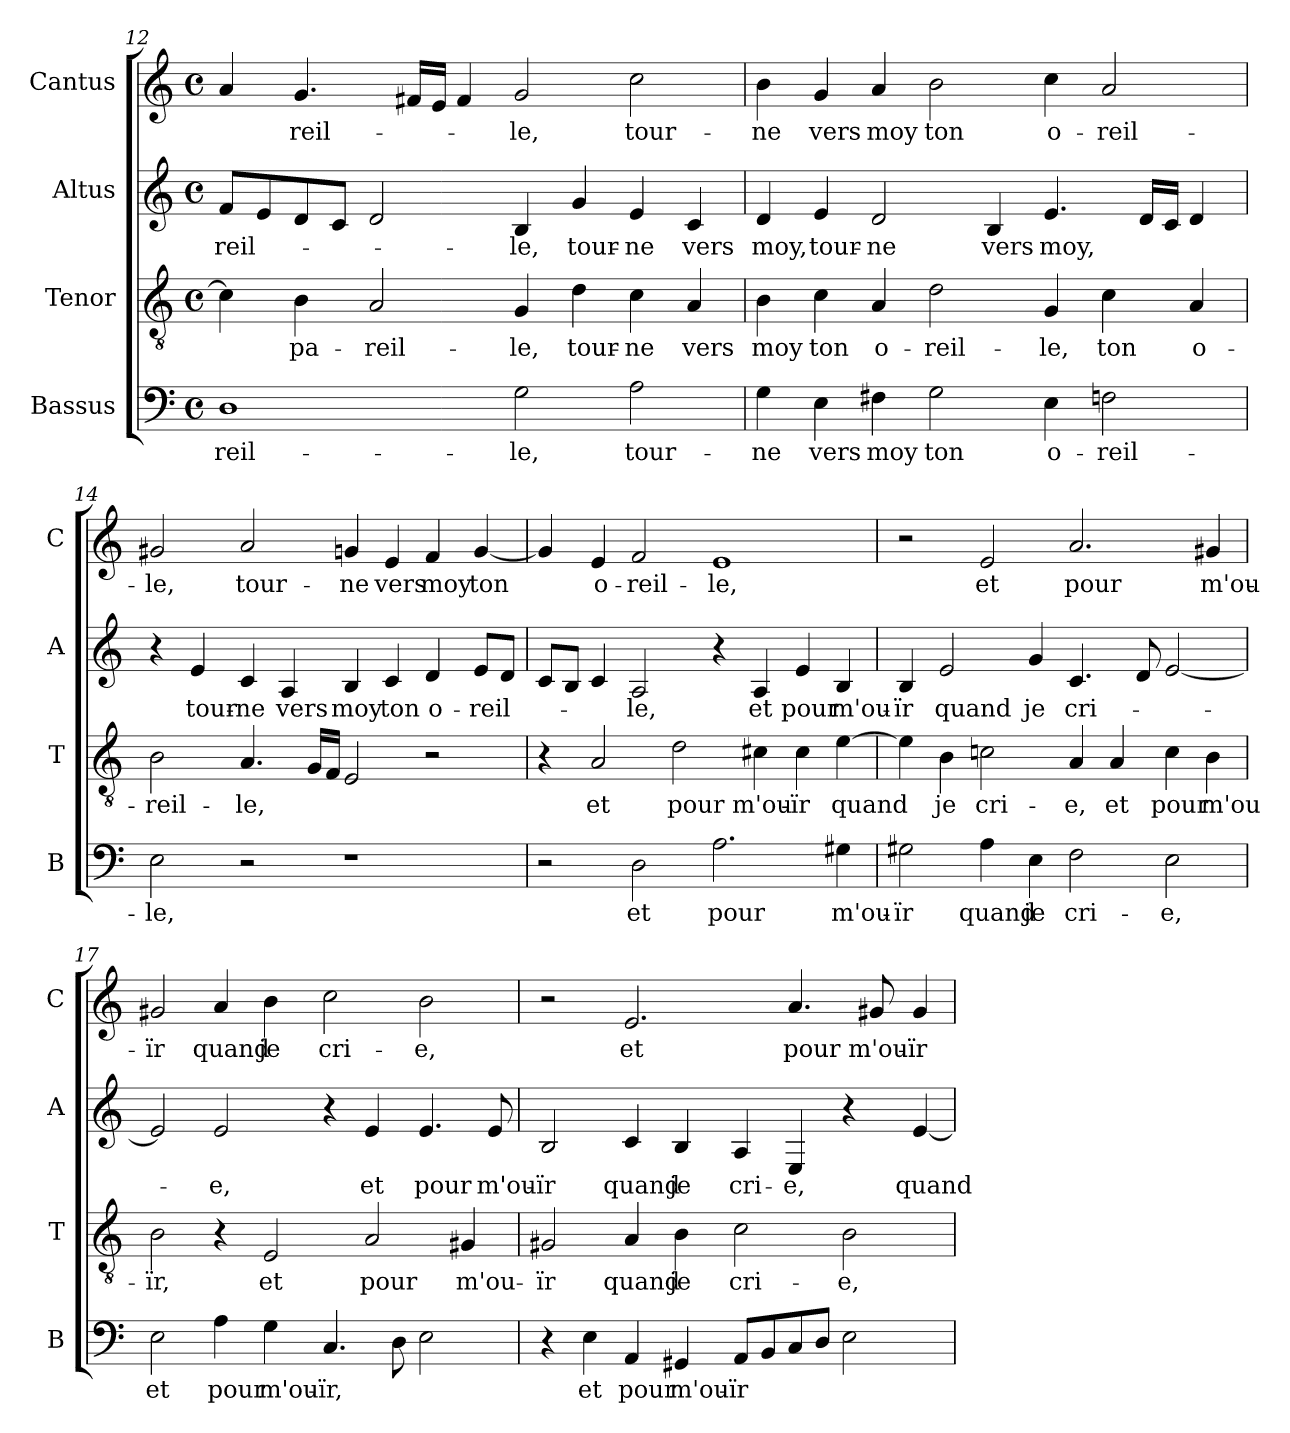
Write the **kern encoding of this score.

**kern	**text	**kern	**text	**kern	**text	**kern	**text
*part4	*part4	*part3	*part3	*part2	*part2	*part1	*part1
*staff4	*staff4	*staff3	*staff3	*staff2	*staff2	*staff1	*staff1
*I"Bassus	*	*I"Tenor	*	*I"Altus	*	*I"Cantus	*
*I'B	*	*I'T	*	*I'A	*	*I'C	*
*clefF4	*	*clefGv2	*	*clefG2	*	*clefG2	*
*k[]	*	*k[]	*	*k[]	*	*k[]	*
*C:	*	*C:	*	*C:	*	*C:	*
*M4/4	*	*M4/4	*	*M4/4	*	*M4/4	*
*met(c)	*	*met(c)	*	*met(c)	*	*met(c)	*
=12	=12	=12	=12	=12	=12	=12	=12
!	!LO:LY:b	!	!	!	!LO:LY:b	!	!
1D	-reil-	4c\]	.	8f/L	-reil-	4a/	.
.	.	.	.	8e/	.	.	.
!	!	!	!LO:LY:b	!	!	!	!LO:LY:b
.	.	4B\	-pa-	8d/	.	4.g/	-reil-
.	.	.	.	8c/J	.	.	.
!	!	!	!LO:LY:b	!	!	!	!
.	.	2A/	-reil-	2d/	.	.	.
.	.	.	.	.	.	16f#X/LL	.
.	.	.	.	.	.	16e/JJ	.
.	.	.	.	.	.	4f#/	.
!	!LO:LY:b	!	!LO:LY:b	!	!LO:LY:b	!	!LO:LY:b
2G\	-le,	4G/	-le,	4B/	-le,	2g/	-le,
!	!	!	!LO:LY:b	!	!LO:LY:b	!	!
.	.	4d\	tour-	4g/	tour-	.	.
!	!LO:LY:b	!	!LO:LY:b	!	!LO:LY:b	!	!LO:LY:b
2A\	tour-	4c\	-ne	4e/	-ne	2cc\	tour-
!	!	!	!LO:LY:b	!	!LO:LY:b	!	!
.	.	4A/	vers	4c/	vers	.	.
!!LO:LB:g=z
=13	=13	=13	=13	=13	=13	=13	=13
!	!LO:LY:b	!	!LO:LY:b	!	!LO:LY:b	!	!LO:LY:b
4G\	-ne	4B\	moy	4d/	moy,	4b\	-ne
!	!LO:LY:b	!	!LO:LY:b	!	!LO:LY:b	!	!LO:LY:b
4E\	vers	4c\	ton	4e/	tour-	4g/	vers
!	!LO:LY:b	!	!LO:LY:b	!	!LO:LY:b	!	!LO:LY:b
4F#X\	moy	4A/	o-	2d/	-ne	4a/	moy
!	!LO:LY:b	!	!LO:LY:b	!	!	!	!LO:LY:b
2G\	ton	2d\	-reil-	.	.	2b\	ton
!	!	!	!	!	!LO:LY:b	!	!
.	.	.	.	4B/	vers	.	.
!	!LO:LY:b	!	!LO:LY:b	!	!LO:LY:b	!	!LO:LY:b
4E\	o-	4G/	-le,	4.e/	moy,	4cc\	o-
!	!LO:LY:b	!	!LO:LY:b	!	!	!	!LO:LY:b
2Fn\	-reil-	4c\	ton	.	.	2a/	-reil-
.	.	.	.	16d/LL	.	.	.
.	.	.	.	16c/JJ	.	.	.
!	!	!	!LO:LY:b	!	!	!	!
.	.	4A/	o-	4d/	.	.	.
=14	=14	=14	=14	=14	=14	=14	=14
!	!LO:LY:b	!	!LO:LY:b	!	!	!	!LO:LY:b
2E\	-le,	2B\	-reil-	4r	.	2g#X/	-le,
!	!	!	!	!	!LO:LY:b	!	!
.	.	.	.	4e/	tour-	.	.
!	!	!	!LO:LY:b	!	!LO:LY:b	!	!LO:LY:b
2r	.	4.A/	-le,	4c/	-ne	2a/	tour-
!	!	!	!	!	!LO:LY:b	!	!
.	.	.	.	4A/	vers	.	.
.	.	16G/LL	.	.	.	.	.
.	.	16F/JJ	.	.	.	.	.
!	!	!	!	!	!LO:LY:b	!	!LO:LY:b
1r	.	2E/	.	4B/	moy	4gn/	-ne
!	!	!	!	!	!LO:LY:b	!	!LO:LY:b
.	.	.	.	4c/	ton	4e/	vers
!	!	!	!	!	!LO:LY:b	!	!LO:LY:b
.	.	2r	.	4d/	o-	4f/	moy
!	!	!	!	!	!LO:LY:b	!	!LO:LY:b
.	.	.	.	8e/L	-reil-	[4g/	ton
.	.	.	.	8d/J	.	.	.
=15	=15	=15	=15	=15	=15	=15	=15
2r	.	4r	.	8c/L	.	4g/]	.
.	.	.	.	8B/J	.	.	.
!	!	!	!LO:LY:b	!	!	!	!LO:LY:b
.	.	2A/	et	4c/	.	4e/	o-
!	!LO:LY:b	!	!	!	!LO:LY:b	!	!LO:LY:b
2D\	et	.	.	2A/	-le,	2f/	-reil-
!	!	!	!LO:LY:b	!	!	!	!
.	.	2d\	pour	.	.	.	.
!	!LO:LY:b	!	!	!	!	!	!LO:LY:b
2.A\	pour	.	.	4r	.	1e	-le,
!	!	!	!LO:LY:b	!	!LO:LY:b	!	!
.	.	4c#X\	m'ou-	4A/	et	.	.
!	!	!	!LO:LY:b	!	!LO:LY:b	!	!
.	.	4c#\	-ïr	4e/	pour	.	.
!	!LO:LY:b	!	!LO:LY:b	!	!LO:LY:b	!	!
4G#X\	m'ou-	[4e\	quand	4B/	m'ou-	.	.
!!LO:LB:g=z
=16	=16	=16	=16	=16	=16	=16	=16
!	!LO:LY:b	!	!	!	!LO:LY:b	!	!
2G#X\	-ïr	4e\]	.	4B/	-ïr	2r	.
!	!	!	!LO:LY:b	!	!LO:LY:b	!	!
.	.	4B\	je	2e/	quand	.	.
!	!LO:LY:b	!	!LO:LY:b	!	!	!	!LO:LY:b
4A\	quand	2cni\	cri-	.	.	2e/	et
!	!LO:LY:b	!	!	!	!LO:LY:b	!	!
4E\	je	.	.	4g/	je	.	.
!	!LO:LY:b	!	!LO:LY:b	!	!LO:LY:b	!	!LO:LY:b
2F\	cri-	4A/	-e,	4.c/	cri-	2.a/	pour
!	!	!	!LO:LY:b	!	!	!	!
.	.	4A/	et	.	.	.	.
.	.	.	.	8d/	.	.	.
!	!LO:LY:b	!	!LO:LY:b	!	!	!	!
2E\	-e,	4c\	pour	[2e/	.	.	.
!	!	!	!LO:LY:b	!	!	!	!LO:LY:b
.	.	4B\	m'ou-	.	.	4g#X/	m'ou-
=17	=17	=17	=17	=17	=17	=17	=17
!	!LO:LY:b	!	!LO:LY:b	!	!	!	!LO:LY:b
2E\	et	2B\	-ïr,	2e/]	.	2g#X/	-ïr
!	!LO:LY:b	!	!	!	!LO:LY:b	!	!LO:LY:b
4A\	pour	4r	.	2e/	-e,	4a/	quand
!	!LO:LY:b	!	!LO:LY:b	!	!	!	!LO:LY:b
4G\	m'ou-	2E/	et	.	.	4b\	je
!	!LO:LY:b	!	!	!	!	!	!LO:LY:b
4.C/	-ïr,	.	.	4r	.	2cc\	cri-
!	!	!	!LO:LY:b	!	!LO:LY:b	!	!
.	.	2A/	pour	4e/	et	.	.
8D\	.	.	.	.	.	.	.
!	!	!	!	!	!LO:LY:b	!	!LO:LY:b
2E\	.	.	.	4.e/	pour	2b\	-e,
!	!	!	!LO:LY:b	!	!	!	!
.	.	4G#X/	m'ou-	.	.	.	.
!	!	!	!	!	!LO:LY:b	!	!
.	.	.	.	8e/	m'ou-	.	.
=18	=18	=18	=18	=18	=18	=18	=18
!	!	!	!LO:LY:b	!	!LO:LY:b	!	!
4r	.	2G#X/	-ïr	2B/	-ïr	2r	.
!	!LO:LY:b	!	!	!	!	!	!
4E\	et	.	.	.	.	.	.
!	!LO:LY:b	!	!LO:LY:b	!	!LO:LY:b	!	!LO:LY:b
4AA/	pour	4A/	quand	4c/	quand	2.e/	et
!	!LO:LY:b	!	!LO:LY:b	!	!LO:LY:b	!	!
4GG#X/	m'ou-	4B\	je	4B/	je	.	.
!	!LO:LY:b	!	!LO:LY:b	!	!LO:LY:b	!	!
8AA/L	-ïr	2c\	cri-	4A/	cri-	.	.
8BB/	.	.	.	.	.	.	.
!	!	!	!	!	!LO:LY:b	!	!LO:LY:b
8C/	.	.	.	4E/	-e,	4.a/	pour
8D/J	.	.	.	.	.	.	.
!	!	!	!LO:LY:b	!	!	!	!
2E\	.	2B\	-e,	4r	.	.	.
!	!	!	!	!	!	!	!LO:LY:b
.	.	.	.	.	.	8g#X/	m'ou-
!	!	!	!	!	!LO:LY:b	!	!LO:LY:b
.	.	.	.	[4e/	quand	4g#/	-ïr
=	=	=	=	=	=	=	=
*-	*-	*-	*-	*-	*-	*-	*-
